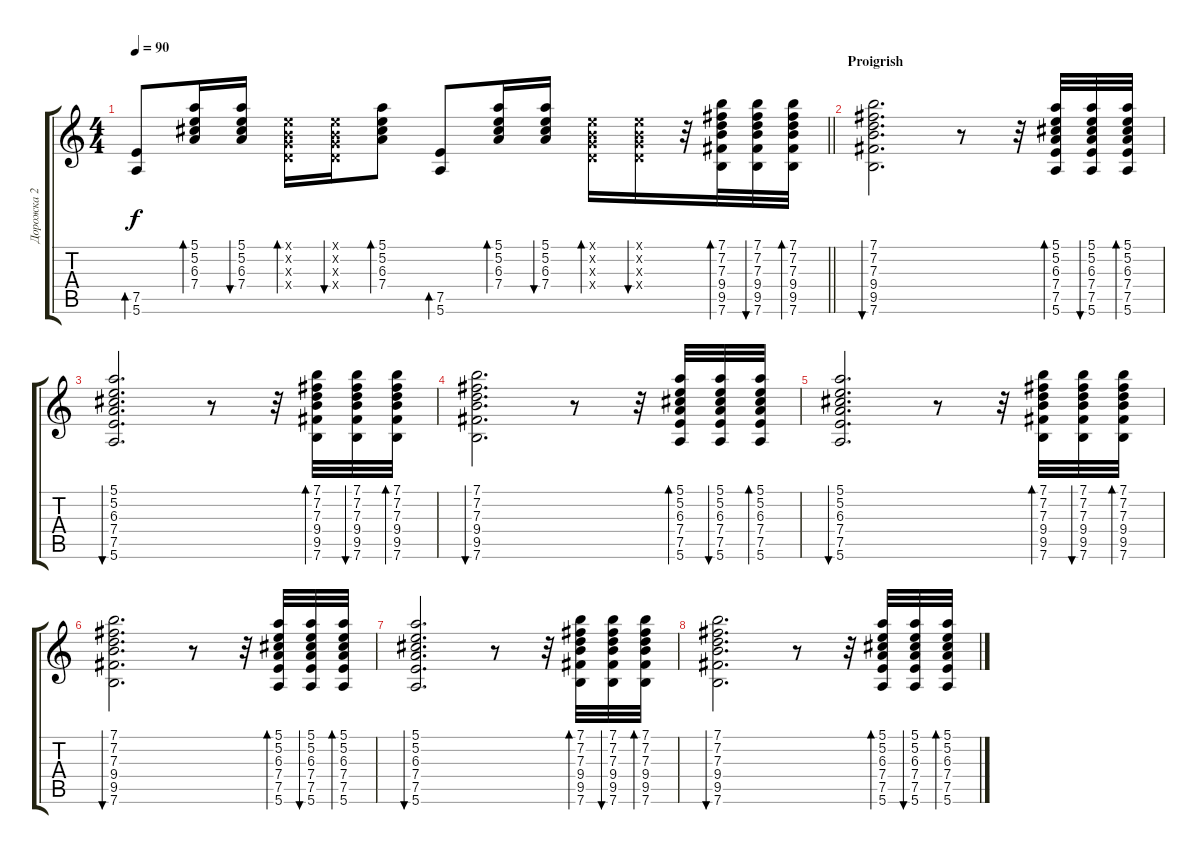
\track ("Дорожка 2" "Дорожка 2") {instrument acousticguitarsteel}
\staff {score tabs}
\tuning (E4 B3 G3 D3 A2 E2) {hide}
\ts (4 4)
\tempo 90
\clef g2
\barLineRight lightlight
\ks c
(7.5 5.6).8{bd 60 dy f} (5.1 5.2 6.3 7.4).16{bd 60} (5.1 5.2 6.3 7.4).16{bu 60} (0.1{x} 0.2{x} 0.3{x} 0.4{x}).16{bd 60} (0.1{x} 0.2{x} 0.3{x} 0.4{x}).16{bu 60} (5.1 5.2 6.3 7.4).8{bd 60} (7.5 5.6).8{bd 60} (5.1 5.2 6.3 7.4).16{bd 60} (5.1 5.2 6.3 7.4).16{bu 60} (0.1{x} 0.2{x} 0.3{x} 0.4{x}).16{bd 60} (0.1{x} 0.2{x} 0.3{x} 0.4{x}).16{bu 60} r.32 (7.1 7.2 7.3 9.4 9.5 7.6).32{bd 60} (7.1 7.2 7.3 9.4 9.5 7.6).32{bu 60} (7.1 7.2 7.3 9.4 9.5 7.6).32{bd 60} |
\section ("" "Proigrish")
(7.1 7.2 7.3 9.4 9.5 7.6).2{d bu 60} r.8 r.32 (5.1 5.2 6.3 7.4 7.5 5.6).32{bd 60} (5.1 5.2 6.3 7.4 7.5 5.6).32{bu 60} (5.1 5.2 6.3 7.4 7.5 5.6).32{bd 60} |
(5.1 5.2 6.3 7.4 7.5 5.6).2{d bu 60} r.8 r.32 (7.1 7.2 7.3 9.4 9.5 7.6).32{bd 60} (7.1 7.2 7.3 9.4 9.5 7.6).32{bu 60} (7.1 7.2 7.3 9.4 9.5 7.6).32{bd 60} |
(7.1 7.2 7.3 9.4 9.5 7.6).2{d bu 60} r.8 r.32 (5.1 5.2 6.3 7.4 7.5 5.6).32{bd 60} (5.1 5.2 6.3 7.4 7.5 5.6).32{bu 60} (5.1 5.2 6.3 7.4 7.5 5.6).32{bd 60} |
(5.1 5.2 6.3 7.4 7.5 5.6).2{d bu 60} r.8 r.32 (7.1 7.2 7.3 9.4 9.5 7.6).32{bd 60} (7.1 7.2 7.3 9.4 9.5 7.6).32{bu 60} (7.1 7.2 7.3 9.4 9.5 7.6).32{bd 60} |
(7.1 7.2 7.3 9.4 9.5 7.6).2{d bu 60} r.8 r.32 (5.1 5.2 6.3 7.4 7.5 5.6).32{bd 60} (5.1 5.2 6.3 7.4 7.5 5.6).32{bu 60} (5.1 5.2 6.3 7.4 7.5 5.6).32{bd 60} |
(5.1 5.2 6.3 7.4 7.5 5.6).2{d bu 60} r.8 r.32 (7.1 7.2 7.3 9.4 9.5 7.6).32{bd 60} (7.1 7.2 7.3 9.4 9.5 7.6).32{bu 60} (7.1 7.2 7.3 9.4 9.5 7.6).32{bd 60} |
(7.1 7.2 7.3 9.4 9.5 7.6).2{d bu 60} r.8 r.32 (5.1 5.2 6.3 7.4 7.5 5.6).32{bd 60} (5.1 5.2 6.3 7.4 7.5 5.6).32{bu 60} (5.1 5.2 6.3 7.4 7.5 5.6).32{bd 60}
